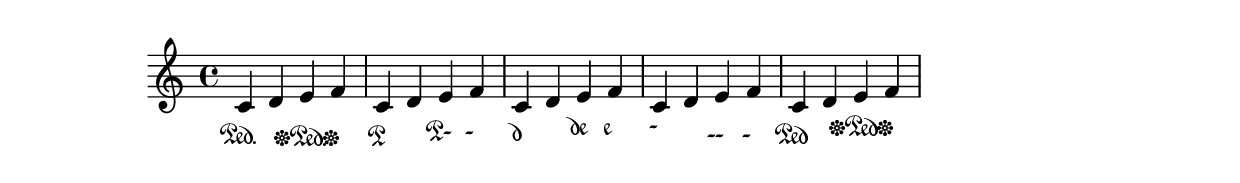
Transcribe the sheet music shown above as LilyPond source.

%% Do not edit this file; it is automatically
%% generated from LSR http://lsr.dsi.unimi.it
%% This file is in the public domain.
\version "2.13.16"

\header {
%% Translation of GIT committish: 5a7301fc350ffc3ab5bd3a2084c91666c9e9a549
  texidoces = "
Se puede usar @code{Staff.pedalSustainStrings} para fijar el texto de
las indicaciones de pisar pedal y levantar pedal.  Observe que las
únicas cadenas válidas son las que están en la lista de glifos de
pedal: los valores que aparecen en este fragmento de código son una
relación exhaustiva.

"
  doctitlees = "Modificar el texto de las indicaciones de pedal"



  lsrtags = "keyboards, tweaks-and-overrides"

  texidoc = "
@code{Staff.pedalSustainStrings} can be used to set the text used for
pedal down and up.  Note that the only valid strings are those found in
the list of pedal glyphs - the values used this snippet constitute an
exhaustive list.

"
  doctitle = "Changing the text for sustain markings"
} % begin verbatim

sustainNotes = { c4\sustainOn d e\sustainOff\sustainOn f\sustainOff }

\relative c' {
  \sustainNotes
  \set Staff.pedalSustainStrings = #'("P" "P-" "-")
  \sustainNotes
  \set Staff.pedalSustainStrings = #'("d" "de" "e")
  \sustainNotes
  \set Staff.pedalSustainStrings = #'("M" "M-" "-")
  \sustainNotes
  \set Staff.pedalSustainStrings = #'("Ped" "*Ped" "*")
  \sustainNotes
}
